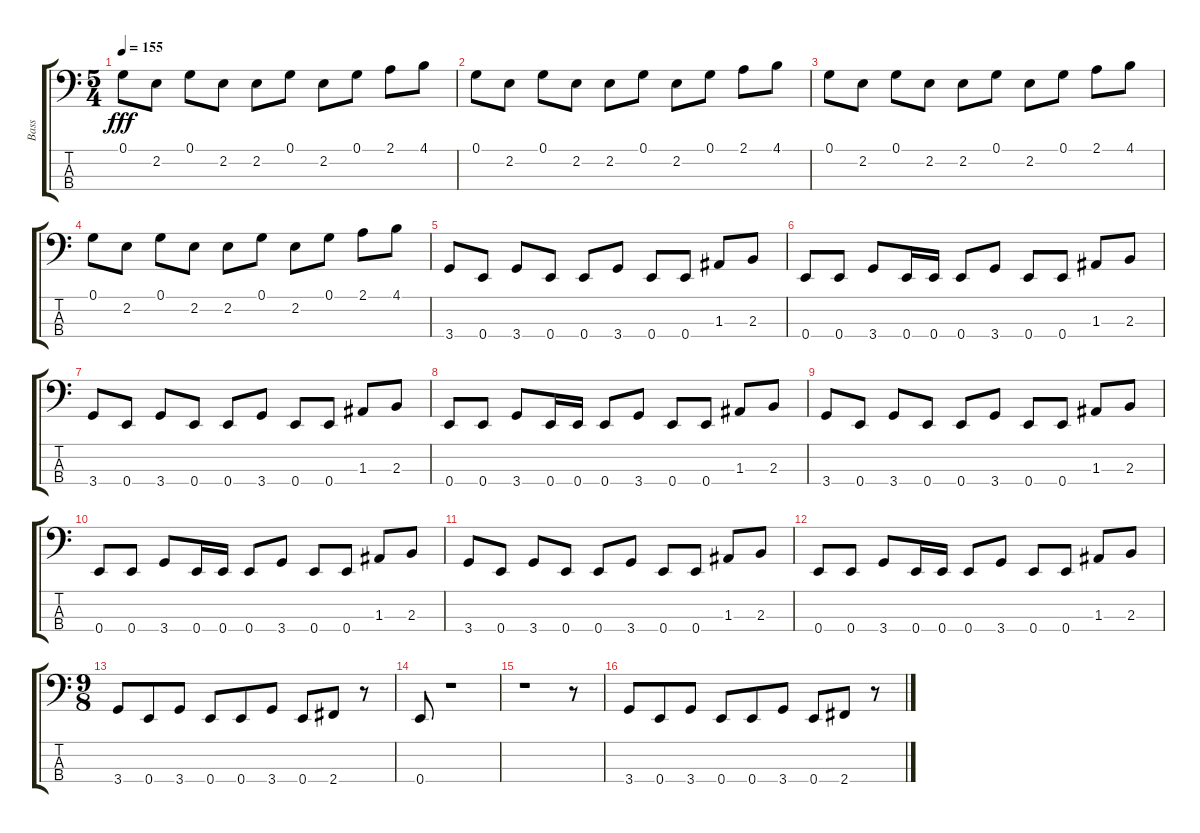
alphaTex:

\track ("Bass" "Bass") {instrument electricbassfinger}
\staff {score tabs}
\tuning (G2 D2 A1 E1) {hide}
\ts (5 4)
\tempo 155
\clef f4
\ks c
0.1.8{dy fff} 2.2.8 0.1.8 2.2.8 2.2.8 0.1.8 2.2.8 0.1.8 2.1.8 4.1.8 |
0.1.8 2.2.8 0.1.8 2.2.8 2.2.8 0.1.8 2.2.8 0.1.8 2.1.8 4.1.8 |
0.1.8 2.2.8 0.1.8 2.2.8 2.2.8 0.1.8 2.2.8 0.1.8 2.1.8 4.1.8 |
0.1.8 2.2.8 0.1.8 2.2.8 2.2.8 0.1.8 2.2.8 0.1.8 2.1.8 4.1.8 |
3.4.8 0.4.8 3.4.8 0.4.8 0.4.8 3.4.8 0.4.8 0.4.8 1.3.8 2.3.8 |
0.4.8 0.4.8 3.4.8 0.4.16 0.4.16 0.4.8 3.4.8 0.4.8 0.4.8 1.3.8 2.3.8 |
3.4.8 0.4.8 3.4.8 0.4.8 0.4.8 3.4.8 0.4.8 0.4.8 1.3.8 2.3.8 |
0.4.8 0.4.8 3.4.8 0.4.16 0.4.16 0.4.8 3.4.8 0.4.8 0.4.8 1.3.8 2.3.8 |
3.4.8 0.4.8 3.4.8 0.4.8 0.4.8 3.4.8 0.4.8 0.4.8 1.3.8 2.3.8 |
0.4.8 0.4.8 3.4.8 0.4.16 0.4.16 0.4.8 3.4.8 0.4.8 0.4.8 1.3.8 2.3.8 |
3.4.8 0.4.8 3.4.8 0.4.8 0.4.8 3.4.8 0.4.8 0.4.8 1.3.8 2.3.8 |
0.4.8 0.4.8 3.4.8 0.4.16 0.4.16 0.4.8 3.4.8 0.4.8 0.4.8 1.3.8 2.3.8 |
\ts (9 8)
3.4.8 0.4.8 3.4.8 0.4.8 0.4.8 3.4.8 0.4.8 2.4.8 r.8 |
0.4.8 r.1 |
r.1 r.8 |
3.4.8 0.4.8 3.4.8 0.4.8 0.4.8 3.4.8 0.4.8 2.4.8 r.8
